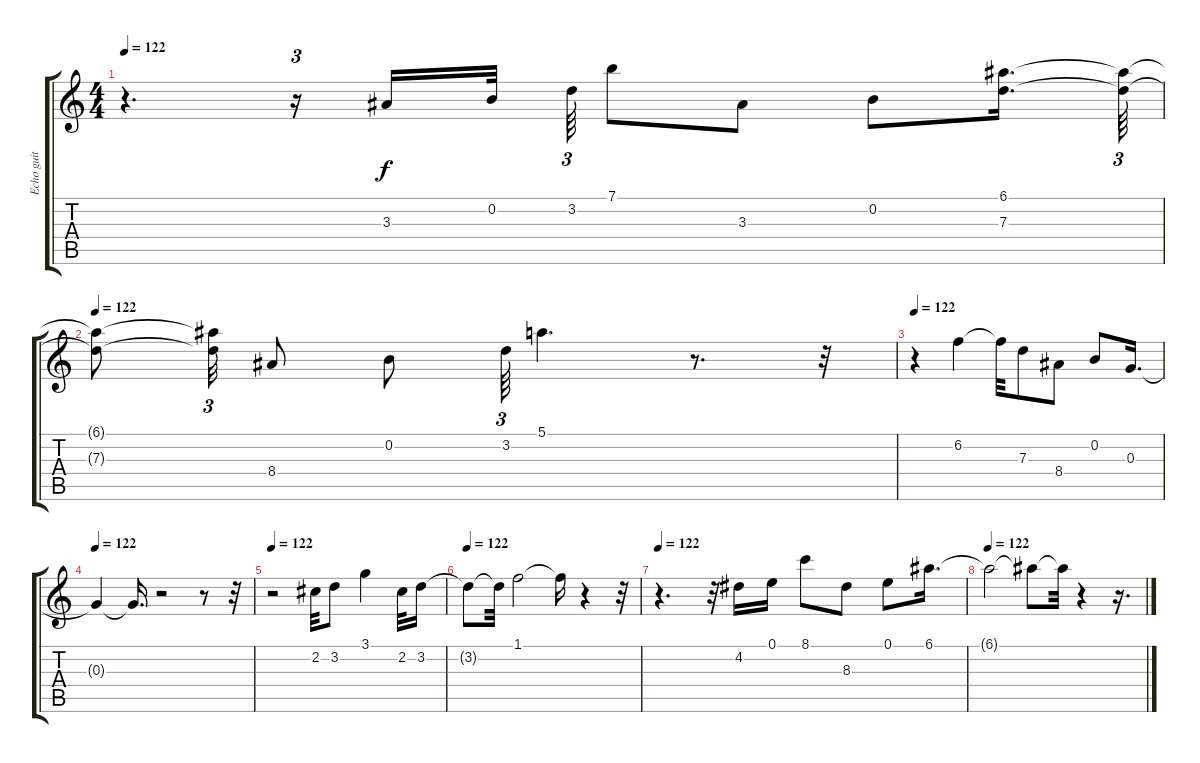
\track ("Echo guit 2" "Echo guit ") {instrument distortionguitar}
\staff {score tabs}
\tuning (E4 B3 G3 D3 A2 E2) {hide}
\ts (4 4)
\tempo 122
\clef g2
\ks c
r.4{d dy f} r.16{tu (3 2)} 3.3.16 0.2.32 3.2.64{tu (3 2)} 7.1.8 3.3.8 0.2.8 (6.1 7.3).16{d} (6.1{t} 7.3{t}).64{tu (3 2)} |
\tempo 122
(6.1{t} 7.3{t}).8 (6.1{t} 7.3{t}).32{tu (3 2)} 8.4.8 0.2.8 3.2.64{tu (3 2)} 5.1.4{d} r.8{d} r.32 |
\tempo 122
r.4 6.2.4 6.2{t}.32 7.3.8 8.4.8 0.2.8 0.3.16{d} |
\tempo 122
0.3{t}.4 0.3{t}.16{d} r.2 r.8 r.32 |
\tempo 122
r.2 2.2.32 3.2.8 3.1.4 2.2.32 3.2.16 |
\tempo 122
3.2{t}.8 3.2{t}.32 1.1.2 1.1{t}.16 r.4 r.32 |
\tempo 122
r.4{d} r.32 4.2.16 0.1.16 8.1.8 8.3.8 0.1.8 6.1.16{d} |
\tempo 122
6.1{t}.2 6.1{t}.8 6.1{t}.32 r.4 r.16{d}
